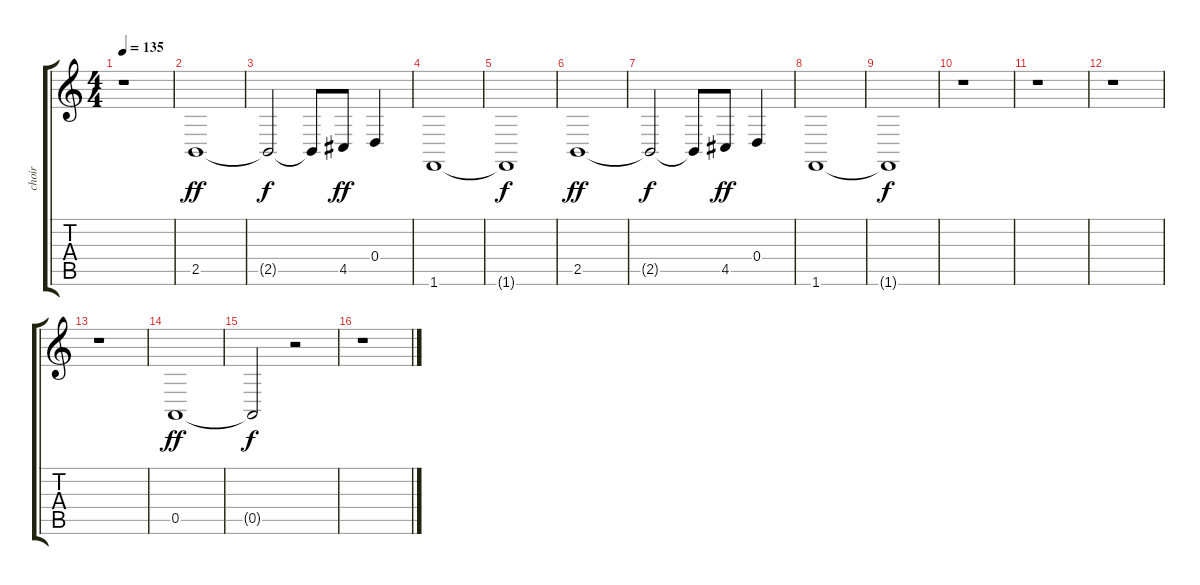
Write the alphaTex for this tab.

\track ("choir" "choir") {instrument choiraahs}
\staff {score tabs}
\tuning (E4 B3 G3 D3 A2 E2) {hide}
\ts (4 4)
\tempo 135
\clef g2
\ks c
r.1{dy ff} |
2.5.1 |
2.5{t}.2{dy f} 2.5{t}.8 4.5.8{dy ff} 0.4.4 |
1.6.1 |
1.6{t}.1{dy f} |
2.5.1{dy ff} |
2.5{t}.2{dy f} 2.5{t}.8 4.5.8{dy ff} 0.4.4 |
1.6.1 |
1.6{t}.1{dy f} |
r.1 |
r.1 |
r.1 |
r.1 |
0.5.1{dy ff} |
0.5{t}.2{dy f} r.2 |
r.1
